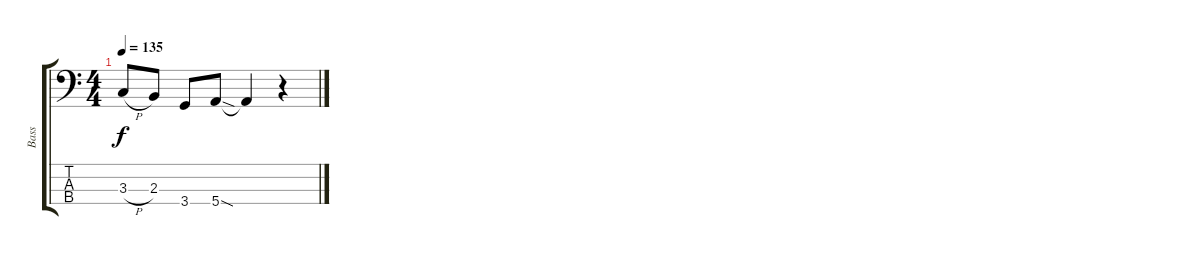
\track ("Bass" "Bass") {instrument electricbasspick}
\staff {score tabs}
\tuning (G2 D2 A1 E1) {hide}
\ts (4 4)
\tempo 135
\clef f4
\ks c
3.3{h}.8{dy f} 2.3.8 3.4.8 5.4{sod}.8 5.4{t}.4 r.4
